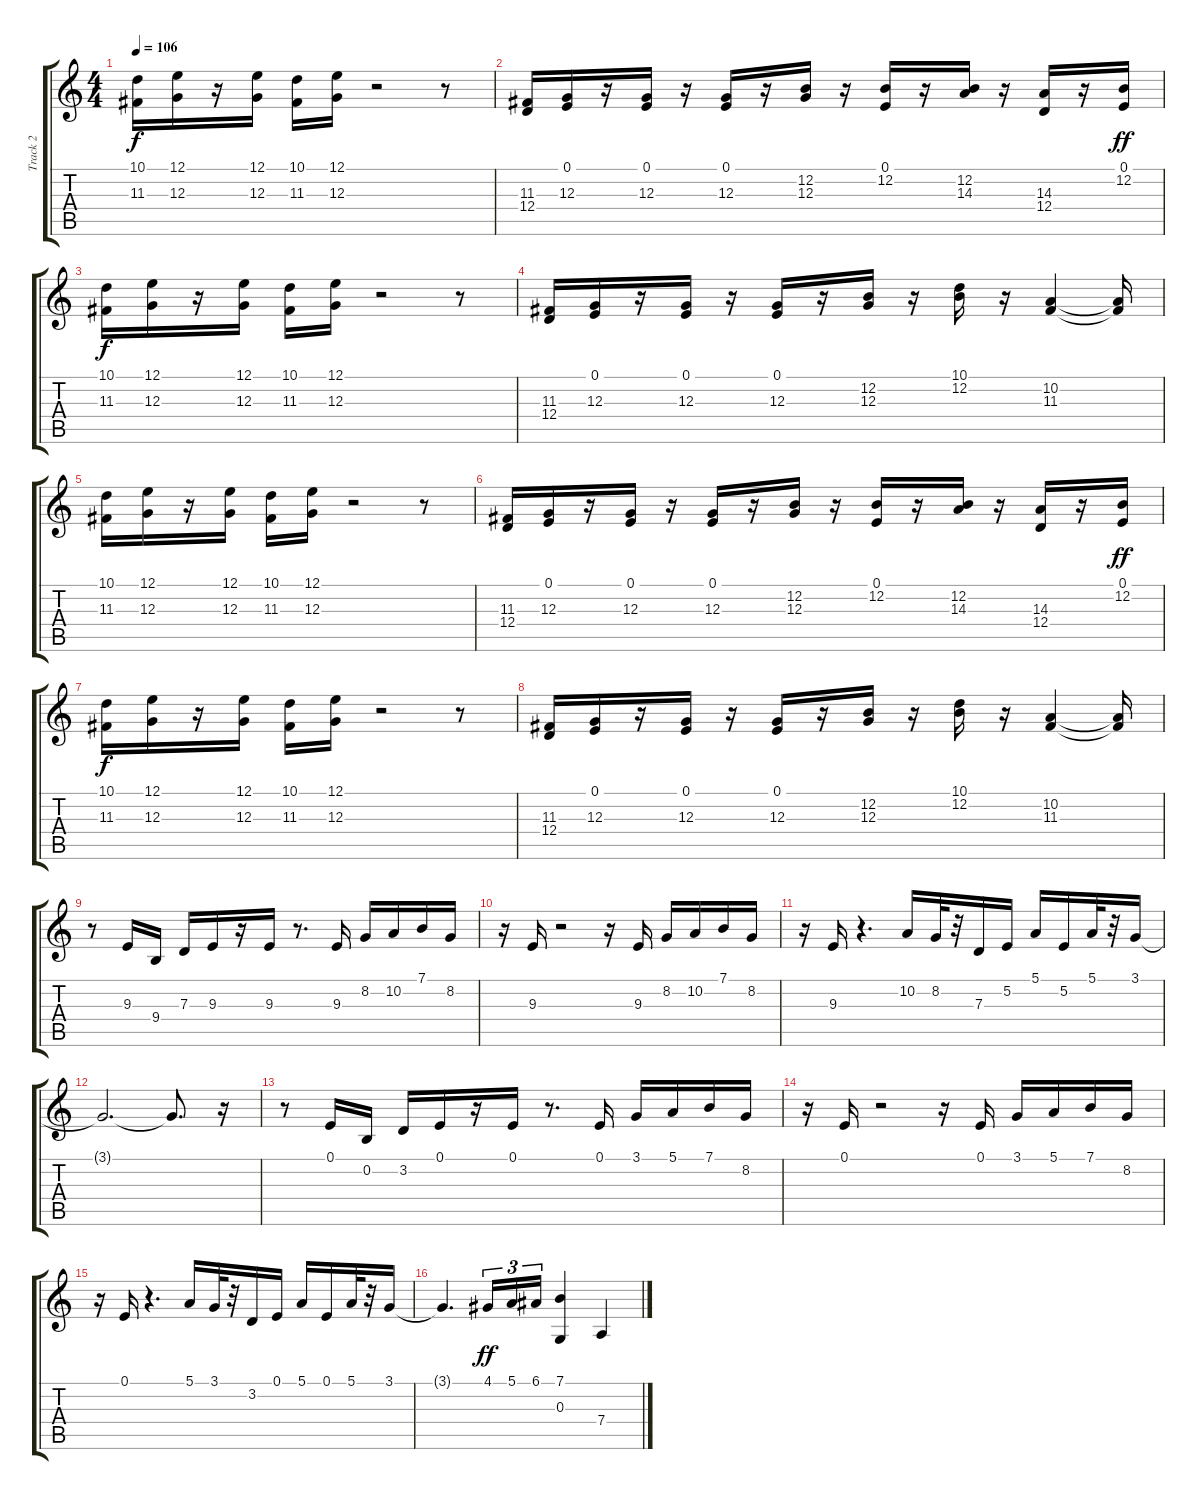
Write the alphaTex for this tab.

\track ("Track 2" "Track 2") {instrument brasssection}
\staff {score tabs}
\tuning (E4 B3 G3 D3 A2 E2) {hide}
\ts (4 4)
\tempo 106
\clef g2
\ks c
(10.1 11.3).16{dy f} (12.1 12.3).16 r.16 (12.1 12.3).16 (10.1 11.3).16 (12.1 12.3).16 r.2 r.8 |
(11.3 12.4).16 (0.1 12.3).16 r.16 (0.1 12.3).16 r.16 (0.1 12.3).16 r.16 (12.2 12.3).16 r.16 (0.1 12.2).16 r.16 (12.2 14.3).16 r.16 (14.3 12.4).16 r.16 (0.1 12.2).16{dy ff} |
(10.1 11.3).16{dy f} (12.1 12.3).16 r.16 (12.1 12.3).16 (10.1 11.3).16 (12.1 12.3).16 r.2 r.8 |
(11.3 12.4).16 (0.1 12.3).16 r.16 (0.1 12.3).16 r.16 (0.1 12.3).16 r.16 (12.2 12.3).16 r.16 (10.1 12.2).16 r.16 (10.2 11.3).4 (10.2{t} 11.3{t}).16 |
(10.1 11.3).16 (12.1 12.3).16 r.16 (12.1 12.3).16 (10.1 11.3).16 (12.1 12.3).16 r.2 r.8 |
(11.3 12.4).16 (0.1 12.3).16 r.16 (0.1 12.3).16 r.16 (0.1 12.3).16 r.16 (12.2 12.3).16 r.16 (0.1 12.2).16 r.16 (12.2 14.3).16 r.16 (14.3 12.4).16 r.16 (0.1 12.2).16{dy ff} |
(10.1 11.3).16{dy f} (12.1 12.3).16 r.16 (12.1 12.3).16 (10.1 11.3).16 (12.1 12.3).16 r.2 r.8 |
(11.3 12.4).16 (0.1 12.3).16 r.16 (0.1 12.3).16 r.16 (0.1 12.3).16 r.16 (12.2 12.3).16 r.16 (10.1 12.2).16 r.16 (10.2 11.3).4 (10.2{t} 11.3{t}).16 |
r.8 9.3.16 9.4.16 7.3.16 9.3.16 r.16 9.3.16 r.8{d} 9.3.16 8.2.16 10.2.16 7.1.16 8.2.16 |
r.16 9.3.16 r.2 r.16 9.3.16 8.2.16 10.2.16 7.1.16 8.2.16 |
r.16 9.3.16 r.4{d} 10.2.16 8.2.32 r.32 7.3.16 5.2.16 5.1.16 5.2.16 5.1.32 r.32 3.1.16 |
3.1{t}.2{d} 3.1{t}.8{d} r.16 |
r.8 0.1.16 0.2.16 3.2.16 0.1.16 r.16 0.1.16 r.8{d} 0.1.16 3.1.16 5.1.16 7.1.16 8.2.16 |
r.16 0.1.16 r.2 r.16 0.1.16 3.1.16 5.1.16 7.1.16 8.2.16 |
r.16 0.1.16 r.4{d} 5.1.16 3.1.32 r.32 3.2.16 0.1.16 5.1.16 0.1.16 5.1.32 r.32 3.1.16 |
3.1{t}.4{d} 4.1.16{tu (3 2) dy ff} 5.1.16{tu (3 2)} 6.1.16{tu (3 2)} (7.1 0.3).4 7.4.4
